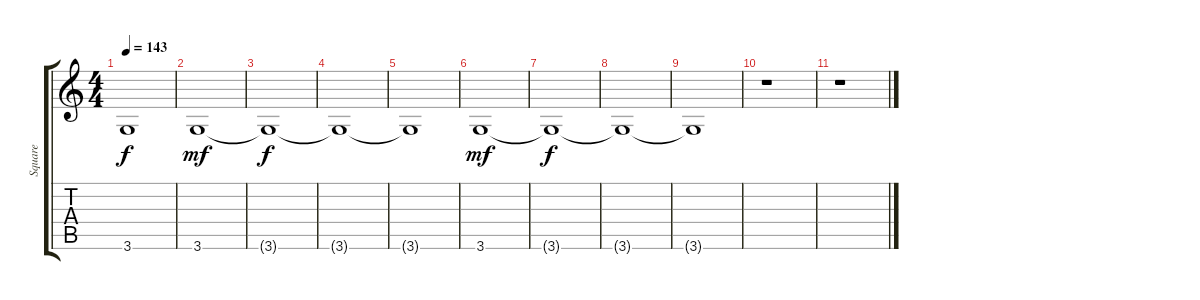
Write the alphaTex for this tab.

\track ("Square" "Square") {instrument acousticbass}
\staff {score tabs}
\tuning (E4 B3 G3 D3 A2 E2) {hide}
\ts (4 4)
\tempo 143
\clef g2
\ks c
3.6{t}.1{dy f} |
3.6.1{dy mf} |
3.6{t}.1{dy f} |
3.6{t}.1 |
3.6{t}.1 |
3.6.1{dy mf} |
3.6{t}.1{dy f} |
3.6{t}.1 |
3.6{t}.1 |
r.1 |
r.1
